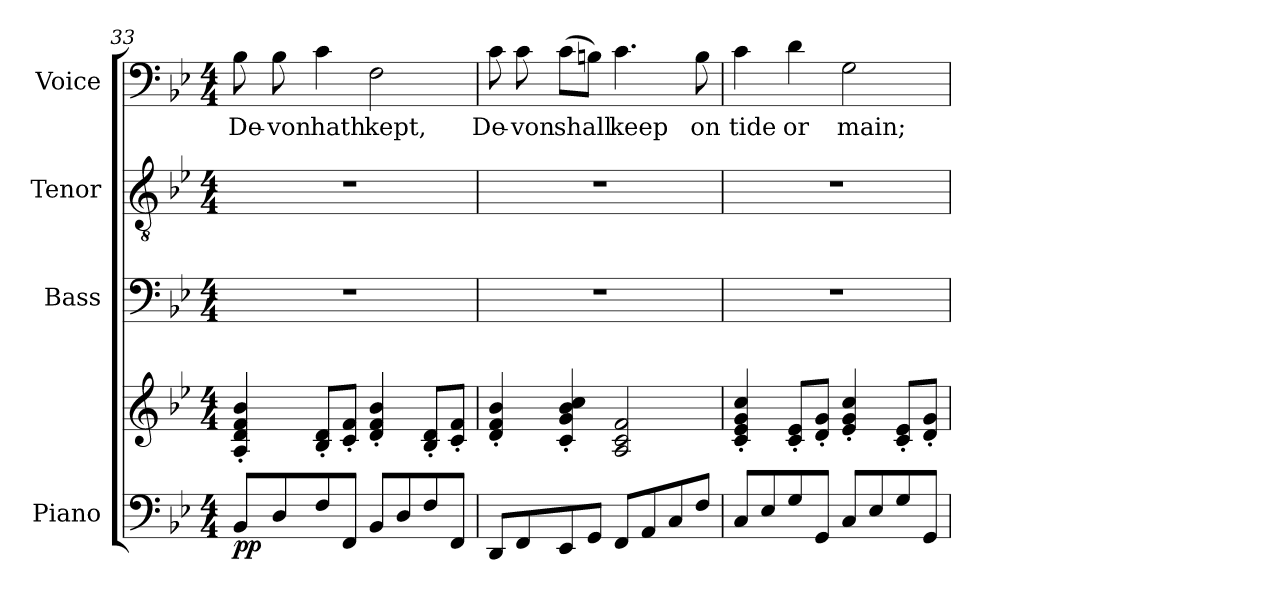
**kern	**kern	**dynam	**kern	**kern	**kern	**text
*part4	*part4	*part4	*part3	*part2	*part1	*part1
*staff5	*staff4	*staff4/5	*staff3	*staff2	*staff1	*staff1
*I"Piano	*	*	*I"Bass	*I"Tenor	*I"Voice	*
*	*	*	*I'B	*I'T	*	*
!!LO:LB:g=z
*clefF4	*clefG2	*	*clefF4	*clefGv2	*clefF4	*
*k[b-e-]	*k[b-e-]	*	*k[b-e-]	*k[b-e-]	*k[b-e-]	*
*B-:	*B-:	*	*B-:	*B-:	*B-:	*
*M4/4	*M4/4	*	*M4/4	*M4/4	*M4/4	*
=33	=33	=33	=33	=33	=33	=33
!	!	!LO:DY:b=2	!	!	!	!LO:LY:b
!	!	!LO:DY:n=1:b	!	!	!	!
8BB-L	4A' 4d' 4f' 4b-'	p p	1r	1r	8B-	De-
!	!	!	!	!	!	!LO:LY:b
8D	.	.	.	.	8B-	-von
!	!	!	!	!	!	!LO:LY:b
8F	8B-' 8d'L	.	.	.	4c	hath
8FFJ	8c' 8f'J	.	.	.	.	.
!	!	!	!	!	!	!LO:LY:b
8BB-L	4d' 4f' 4b-'	.	.	.	2F	kept,
8D	.	.	.	.	.	.
8F	8B-' 8d'L	.	.	.	.	.
8FFJ	8c' 8f'J	.	.	.	.	.
=34	=34	=34	=34	=34	=34	=34
!	!	!	!	!	!	!LO:LY:b
8DDL	4d' 4f' 4b-'	.	1r	1r	8c	De-
!	!	!	!	!	!	!LO:LY:b
8FF	.	.	.	.	8c	-von
!	!	!	!	!	!	!LO:LY:b
8EE-	4c' 4g' 4b-' 4cc'	.	.	.	(>8cL	shall
8GGJ	.	.	.	.	8BnJ)	.
!	!	!	!	!	!	!LO:LY:b
8FFL	2A 2c 2f	.	.	.	4.c	keep
8AA	.	.	.	.	.	.
8C	.	.	.	.	.	.
!	!	!	!	!	!	!LO:LY:b
8FJ	.	.	.	.	8B	on
=35	=35	=35	=35	=35	=35	=35
!	!	!	!	!	!	!LO:LY:b
8CL	4c' 4e-' 4g' 4cc'	.	1r	1r	4c	tide
8E-	.	.	.	.	.	.
!	!	!	!	!	!	!LO:LY:b
8G	8c' 8e-'L	.	.	.	4d	or
8GGJ	8d' 8g'J	.	.	.	.	.
!	!	!	!	!	!	!LO:LY:b
8CL	4e-' 4g' 4cc'	.	.	.	2G	main;
8E-	.	.	.	.	.	.
8G	8c' 8e-'L	.	.	.	.	.
8GGJ	8d' 8g'J	.	.	.	.	.
=	=	=	=	=	=	=
*-	*-	*-	*-	*-	*-	*-
